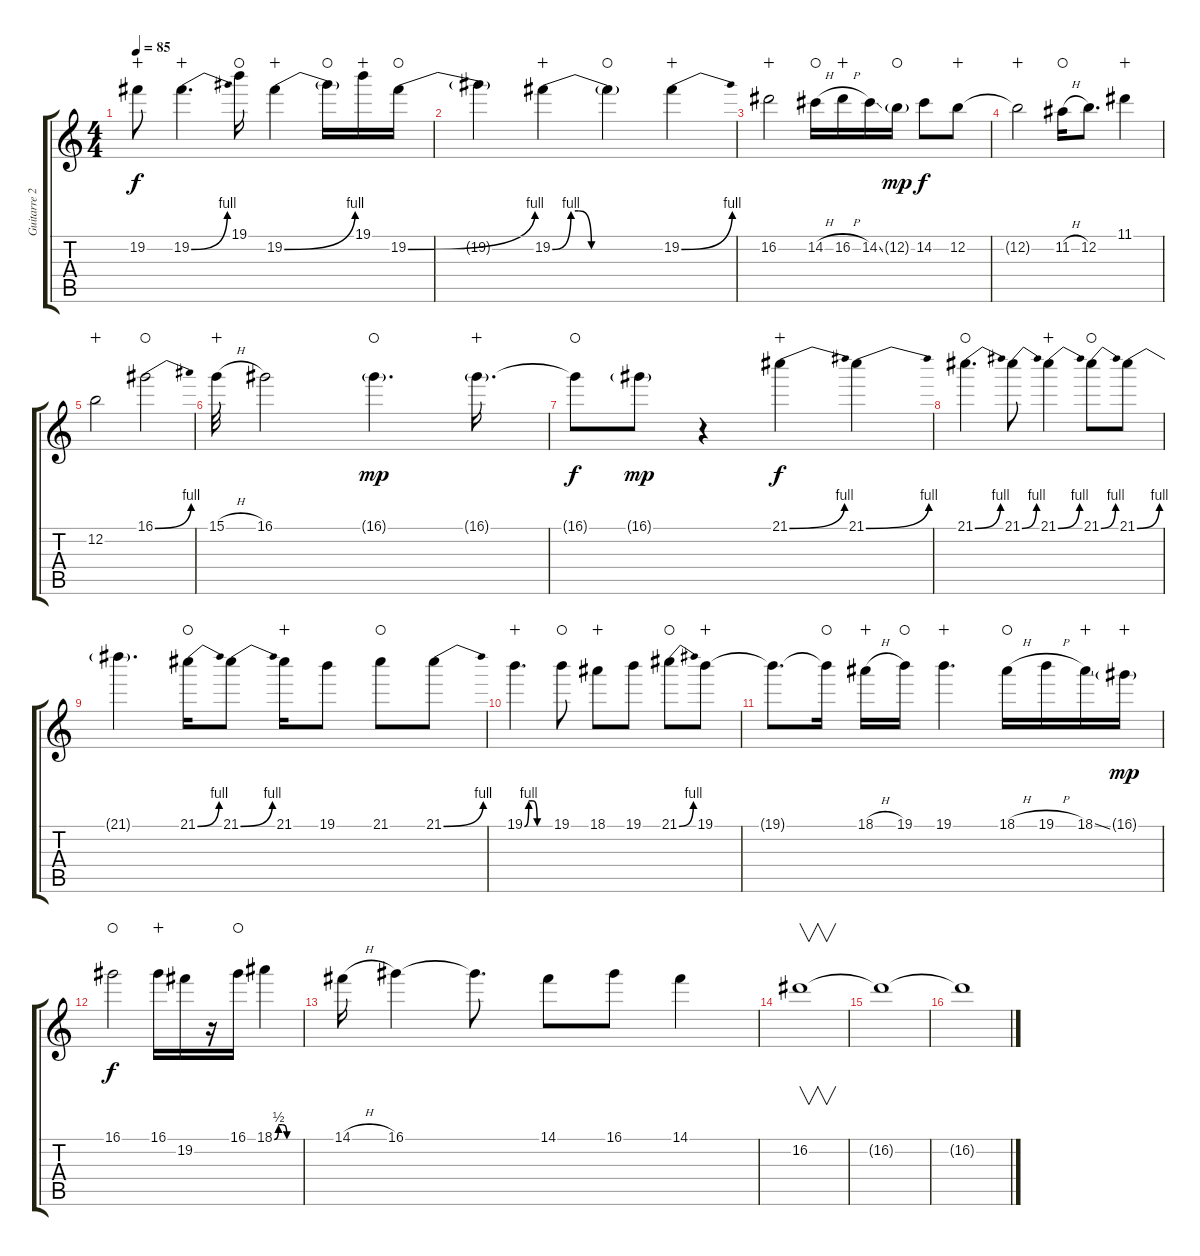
\track ("Guitarre 2" "Guitarre 2") {instrument overdrivenguitar}
\staff {score tabs}
\tuning (E4 B3 G3 D3 A2 E2) {hide}
\ts (4 4)
\tempo 85
\clef g2
\ks c
19.2{t}.8{dy f wahc} 19.2{be (bend 0 0 60 4)}.4{d wahc} 19.1.16{waho} 19.2{be (bend 0 0 60 4)}.4{wahc} 19.2{t}.16{waho} 19.1.16{wahc} 19.2{be (bend 0 0 60 4)}.16{waho} |
19.2{t}.4 19.2{be (custom 0 0 10 4 14 4 21 0 24 0 30 0 60 0)}.4{wahc} 19.2{t}.4{waho} 19.2{be (bend 0 0 60 4)}.4{wahc} |
16.2.2{wahc} 14.2{h}.16{waho} 16.2{h}.16{wahc} 14.2{ss}.16 12.2{g}.16{dy mp waho} 14.2.8{dy f} 12.2.8{wahc} |
12.2{t}.2{wahc} 11.2{h}.16{waho} 12.2.8{d} 11.1.4{wahc} |
12.2.2{wahc} 16.1{be (bend 0 0 60 4)}.2{waho} |
15.1{h}.32{wahc} 16.1.2 16.1{g}.4{d dy mp waho} 16.1{g}.16{d wahc} |
16.1{t}.8{dy f waho} 16.1{g}.8{dy mp} r.4 21.1{be (bend 0 0 60 4)}.4{dy f wahc} 21.1{be (bend 0 0 60 4)}.4 |
21.1{be (bend 0 0 60 4)}.4{d waho} 21.1{be (bend 0 0 60 4)}.8 21.1{be (bend 0 0 60 4)}.4{wahc} 21.1{be (bend 0 0 60 4)}.8{waho} 21.1{be (bend 0 0 60 4)}.8 |
21.1{t}.4{d} 21.1{be (bend 0 0 60 4)}.16{waho} 21.1{be (bend 0 0 60 4)}.8 21.1.16{wahc} 19.1.8 21.1.8{waho} 21.1{be (bend 0 0 60 4)}.8 |
19.1{be (custom 0 0 10 4 20 4 30 0 60 0)}.4{d wahc} 19.1.8{waho} 18.1.8{wahc} 19.1.8 21.1{be (bend 0 0 60 4)}.8{waho} 19.1.8{wahc} |
19.1{t}.8{d} 19.1{t}.16{waho} 18.1{h}.16{wahc} 19.1.16{waho} 19.1.4{d wahc} 18.1{h}.16{waho} 19.1{h}.16 18.1{ss}.16{wahc} 16.1{g}.16{dy mp wahc} |
16.1.2{dy f waho} 16.1.16{wahc} 19.2.16 r.16 16.1.16{waho} 18.1{be (custom 0 0 10 2 20 2 30 0 60 0)}.4 |
14.1{h}.16 16.1.4 16.1{t}.8{d} 14.1.8 16.1.8 14.1.4 |
16.2.1{v volume 0} |
16.2{t}.1 |
16.2{t}.1
